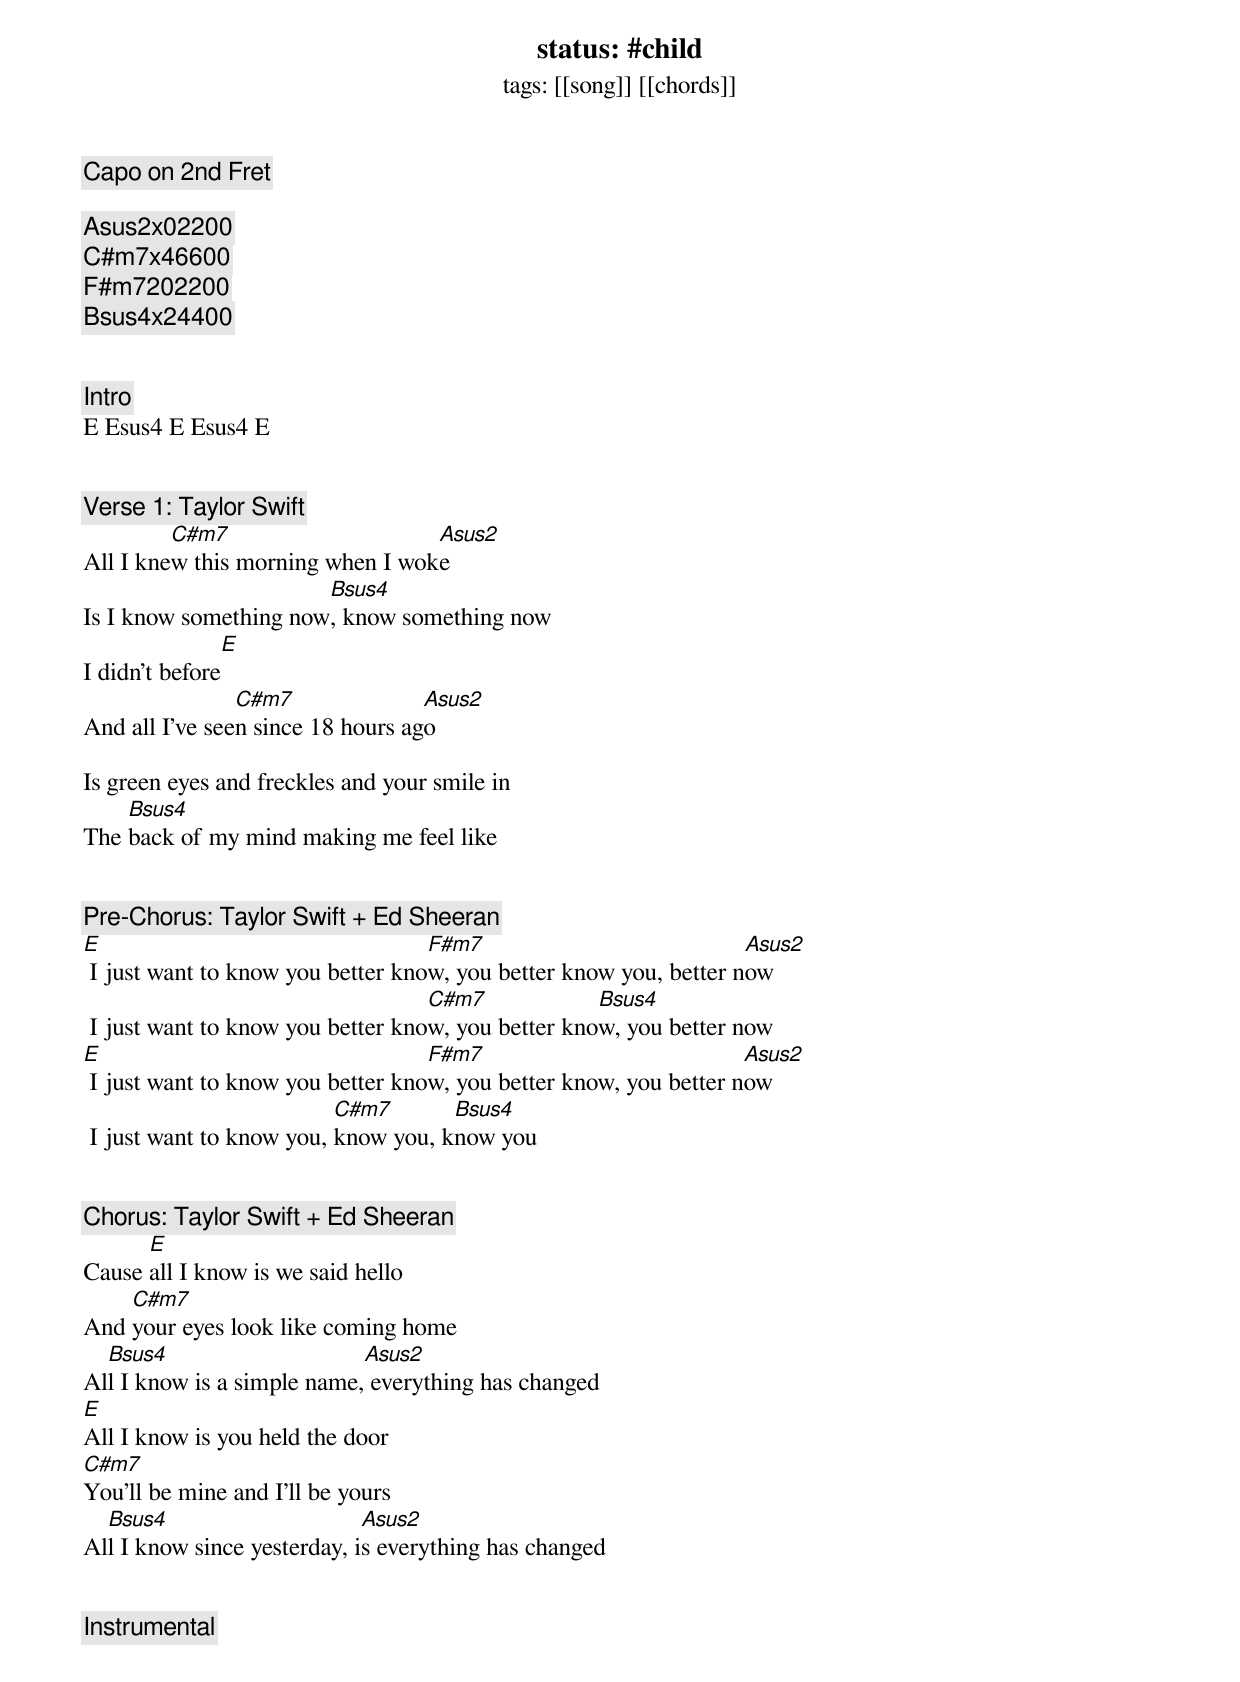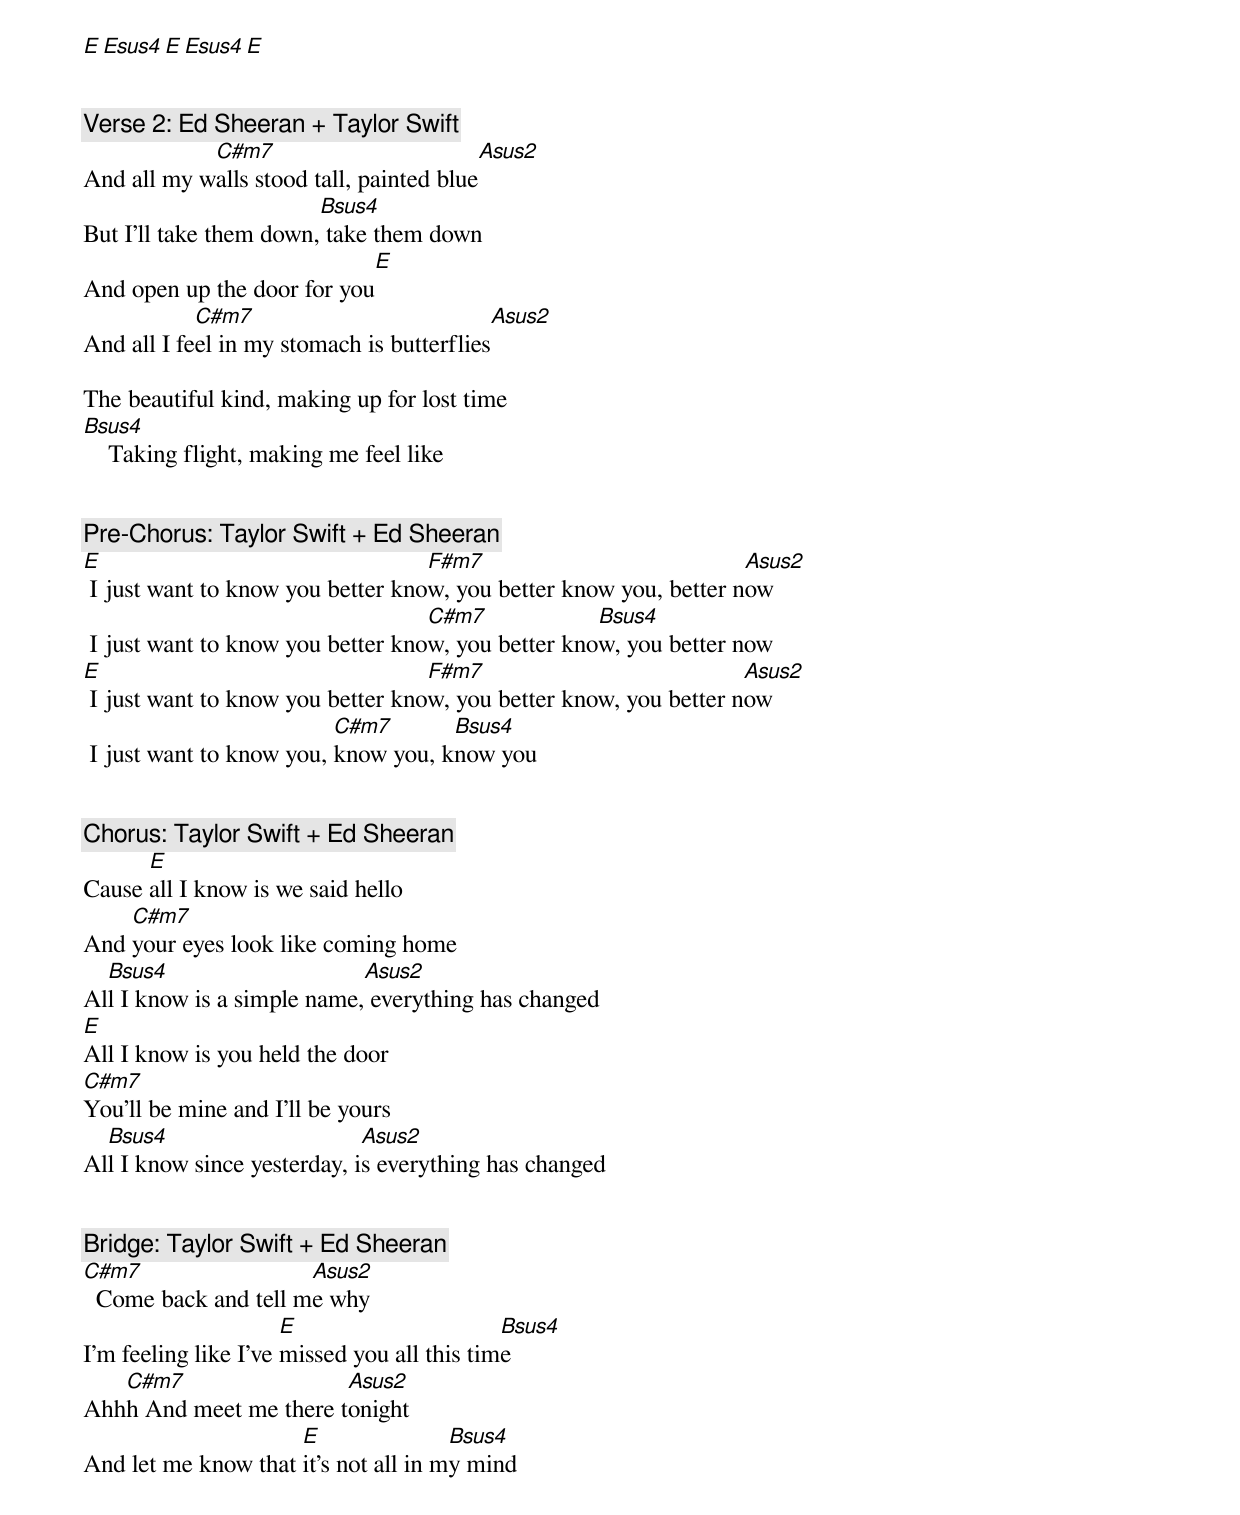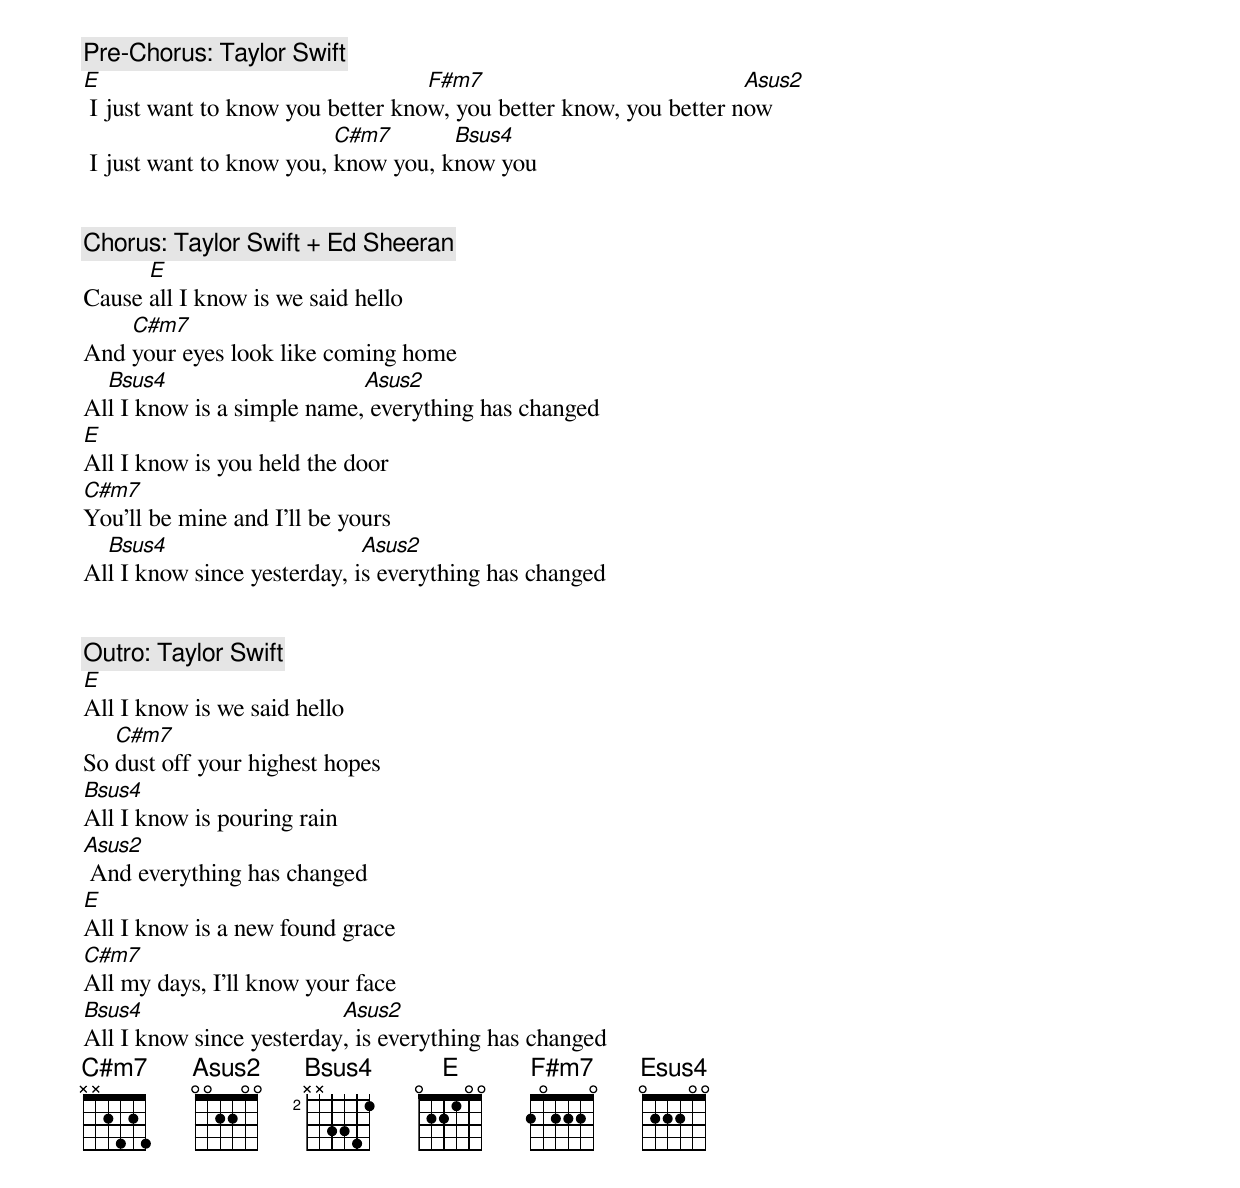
status: #child
tags: [[song]] [[chords]]

Capo on 2nd Fret

Asus2[x02200]
C#m7[x46600]
F#m7[202200]
Bsus4[x24400]


[Intro]
E Esus4 E Esus4 E


[Verse 1: Taylor Swift]
         C#m7                     Asus2
All I knew this morning when I woke
                       Bsus4
Is I know something now, know something now
               E
I didn't before
                C#m7               Asus2
And all I've seen since 18 hours ago

Is green eyes and freckles and your smile in
    Bsus4
The back of my mind making me feel like


[Pre-Chorus: Taylor Swift + Ed Sheeran]
E                                  F#m7                            Asus2
 I just want to know you better know, you better know you, better now
                                   C#m7             Bsus4
 I just want to know you better know, you better know, you better now
E                                  F#m7                            Asus2
 I just want to know you better know, you better know, you better now
                          C#m7       Bsus4
 I just want to know you, know you, know you


[Chorus: Taylor Swift + Ed Sheeran]
      E
Cause all I know is we said hello
    C#m7
And your eyes look like coming home
  Bsus4                     Asus2
All I know is a simple name, everything has changed
E
All I know is you held the door
C#m7
You'll be mine and I'll be yours
  Bsus4                      Asus2
All I know since yesterday, is everything has changed


[Instrumental]
E Esus4 E Esus4 E


[Verse 2: Ed Sheeran + Taylor Swift]
            C#m7                         Asus2
And all my walls stood tall, painted blue
                        Bsus4
But I'll take them down, take them down
                             E
And open up the door for you
            C#m7                           Asus2
And all I feel in my stomach is butterflies

The beautiful kind, making up for lost time
Bsus4
    Taking flight, making me feel like


[Pre-Chorus: Taylor Swift + Ed Sheeran]
E                                  F#m7                            Asus2
 I just want to know you better know, you better know you, better now
                                   C#m7             Bsus4
 I just want to know you better know, you better know, you better now
E                                  F#m7                            Asus2
 I just want to know you better know, you better know, you better now
                          C#m7       Bsus4
 I just want to know you, know you, know you


[Chorus: Taylor Swift + Ed Sheeran]
      E
Cause all I know is we said hello
    C#m7
And your eyes look like coming home
  Bsus4                     Asus2
All I know is a simple name, everything has changed
E
All I know is you held the door
C#m7
You'll be mine and I'll be yours
  Bsus4                      Asus2
All I know since yesterday, is everything has changed


[Bridge: Taylor Swift + Ed Sheeran]
C#m7                  Asus2
  Come back and tell me why
                      E                      Bsus4
I'm feeling like I've missed you all this time
   C#m7                 Asus2
Ahhh And meet me there tonight
                     E                Bsus4
And let me know that it's not all in my mind


[Pre-Chorus: Taylor Swift]
E                                  F#m7                            Asus2
 I just want to know you better know, you better know, you better now
                          C#m7       Bsus4
 I just want to know you, know you, know you


[Chorus: Taylor Swift + Ed Sheeran]
      E
Cause all I know is we said hello
    C#m7
And your eyes look like coming home
  Bsus4                     Asus2
All I know is a simple name, everything has changed
E
All I know is you held the door
C#m7
You'll be mine and I'll be yours
  Bsus4                      Asus2
All I know since yesterday, is everything has changed


[Outro: Taylor Swift]
E
All I know is we said hello
   C#m7
So dust off your highest hopes
Bsus4
All I know is pouring rain
Asus2
 And everything has changed
E
All I know is a new found grace
C#m7
All my days, I'll know your face
Bsus4                     Asus2
All I know since yesterday, is everything has changed
